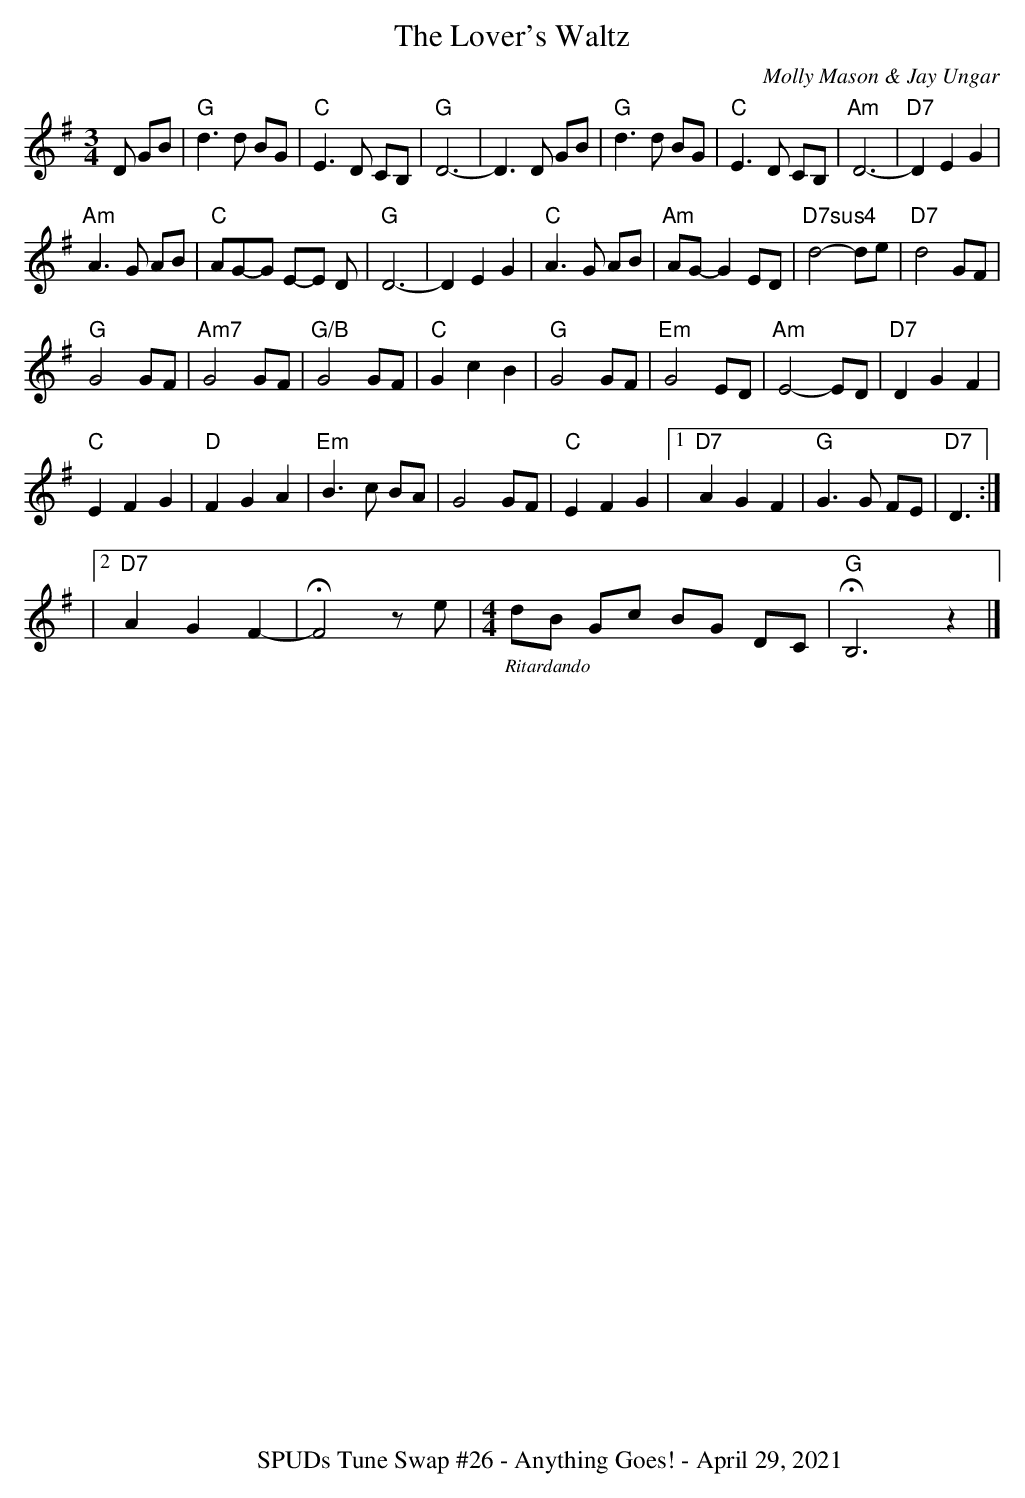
X:1
T:Lover's Waltz, The
C:Molly Mason & Jay Ungar
M:3/4
L:1/8
K:G
D GB|\
"G"d3 d BG | "C"E3 D CB, | "G"D6- | D3 D GB|\
"G"d3 d BG | "C"E3 D CB, | "Am"D6- | "D7"D2  E2G2|
"Am"A3 G AB | "C"AG-G E-E D | "G"D6- | D2 E2G2|\
"C"A3 G AB | "Am"AG-G2 ED | "D7sus4"d4- de |"D7" d4 GF |
"G"G4 GF | "Am7"G4 GF | "G/B"G4 GF | "C"G2 c2B2|\
"G"G4 GF | "Em"G4 ED | "Am"E4- ED |"D7"D2 G2F2 |
"C"E2 F2G2 | "D"F2 G2 A2 | "Em"B3 c BA | G4 GF|\
"C"E2 F2 G2 |1 "D7"A2 G2 F2 | "G"G3G FE|"D7"D3:|
|2"D7"A2G2F2-|!fermata!F4 ze|\
M:4/4
"_Ritardando"dB Gc BG DC|"G"!fermata!B,6z2|]
